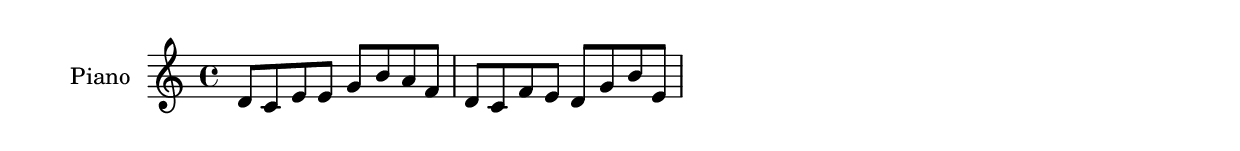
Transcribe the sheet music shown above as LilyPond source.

% Generated using Music Processing Suite (MPS)
\version "2.12.0"
#(set-default-paper-size "a4")

\header {
}

\score {
    <<

        \new Staff {
            \set Staff.instrumentName = #"Piano"
            \set Staff.midiInstrument = #"acoustic grand"
            \clef treble
            \time 4/4
            \key c \major
            d'8
            c'
            e'
            e'
            g'
            b'
            a'
            f'
            d'
            c'
            f'
            e'
            d'
            g'
            b'
            e'
        }

    >>

    \midi {
        \context {
            \Score
            tempoWholesPerMinute = #(ly:make-moment 120 4)
        }
    }
    \layout {
    }
}

